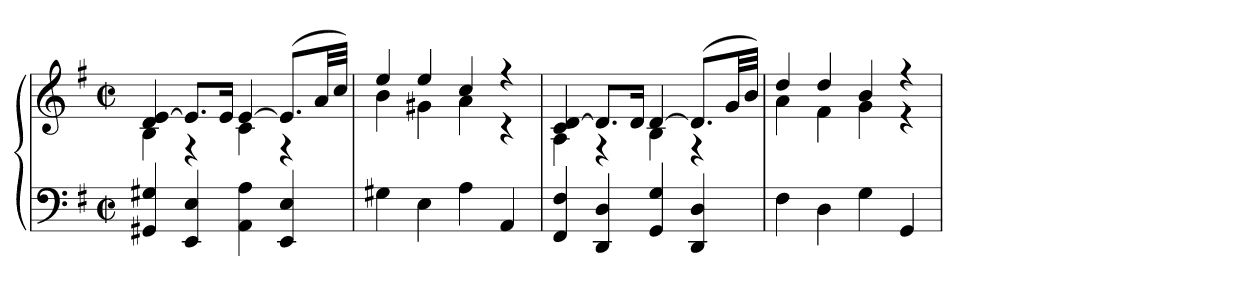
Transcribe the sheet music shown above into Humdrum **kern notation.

**kern	**kern
*part1	*part1
*staff2	*staff1
*clefF4	*clefG2
*k[f#]	*k[f#]
*G:	*G:
*M2/2	*M2/2
*met(c|)	*met(c|)
=	=
*	*^
4GG#X 4G#X	4d [4e	4B
4EE 4E	8.eL]	4r
.	16eJk	.
4AA 4A	[4e	4c
4EE 4E	(8.eL]	4r
.	32aLL	.
.	32ccJJJ)	.
=5	=5	=5
4G#X	4ee	4b
4E	4ee	4g#X
4A	4cc	4a
4AA	4r	4r
=6	=6	=6
4FF# 4F#	4c [4d	4A
4DD 4D	8.dL]	4r
.	16dJk	.
4GG 4G	[4d	4B
4DD 4D	(8.dL]	4r
.	32gLL	.
.	32bJJJ)	.
=7	=7	=7
4F#	4dd	4a
4D	4dd	4f#
4G	4b	4g
4GG	4r	4r
*	*v	*v
=	=
*-	*-
